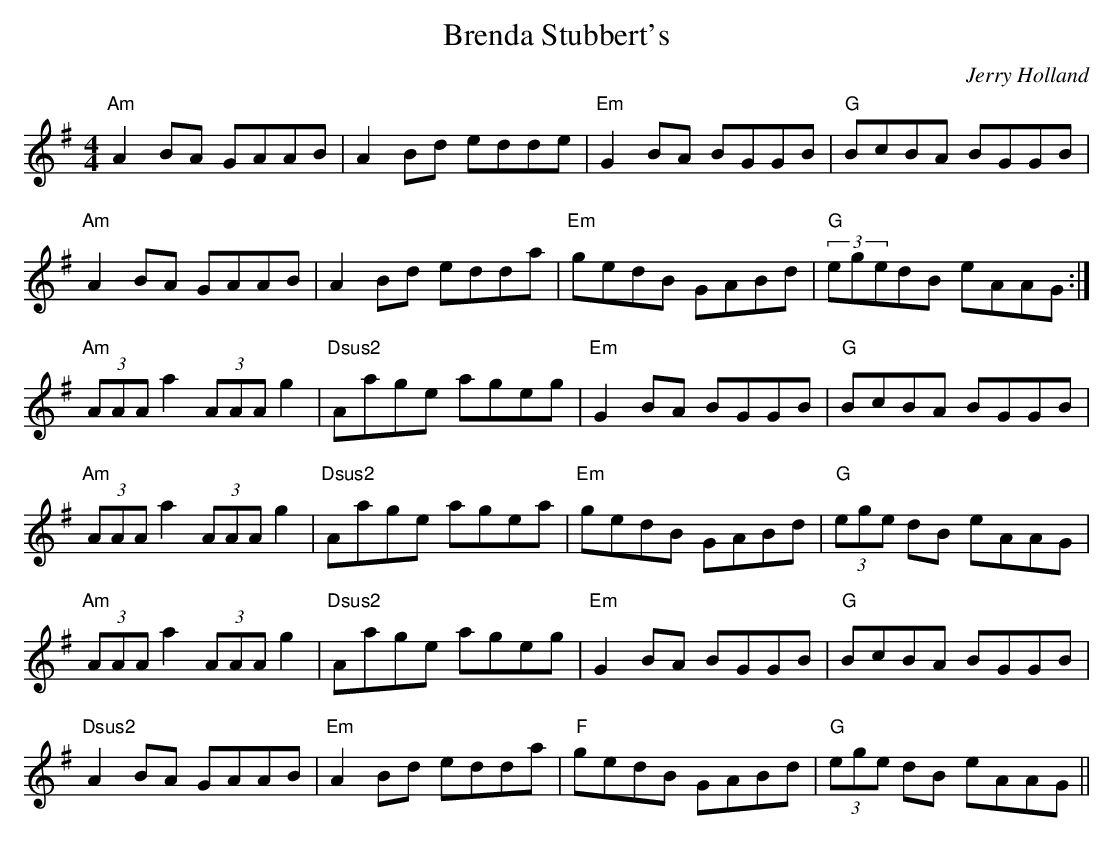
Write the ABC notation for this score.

X:1
T:Brenda Stubbert's
M:4/4
L:1/8
C:Jerry Holland
K:ADor
"Am"A2BA GAAB|A2Bd edde|"Em"G2BA BGGB|"G"BcBA BGGB|
"Am"A2BA GAAB|A2Bd edda|"Em"gedB GABd|"G"(3egedB eAAG:|
"Am"(3AAAa2 (3AAAg2|"Dsus2"Aage ageg|"Em"G2BA BGGB|"G"BcBA BGGB|
"Am"(3AAAa2 (3AAAg2|"Dsus2"Aage agea|"Em"gedB GABd|"G"(3ege dB eAAG|
"Am"(3AAAa2 (3AAAg2|"Dsus2"Aage ageg|"Em"G2BA BGGB|"G"BcBA BGGB|
"Dsus2"A2BA GAAB|"Em"A2Bd edda|"F"gedB GABd|"G"(3ege dB eAAG||
